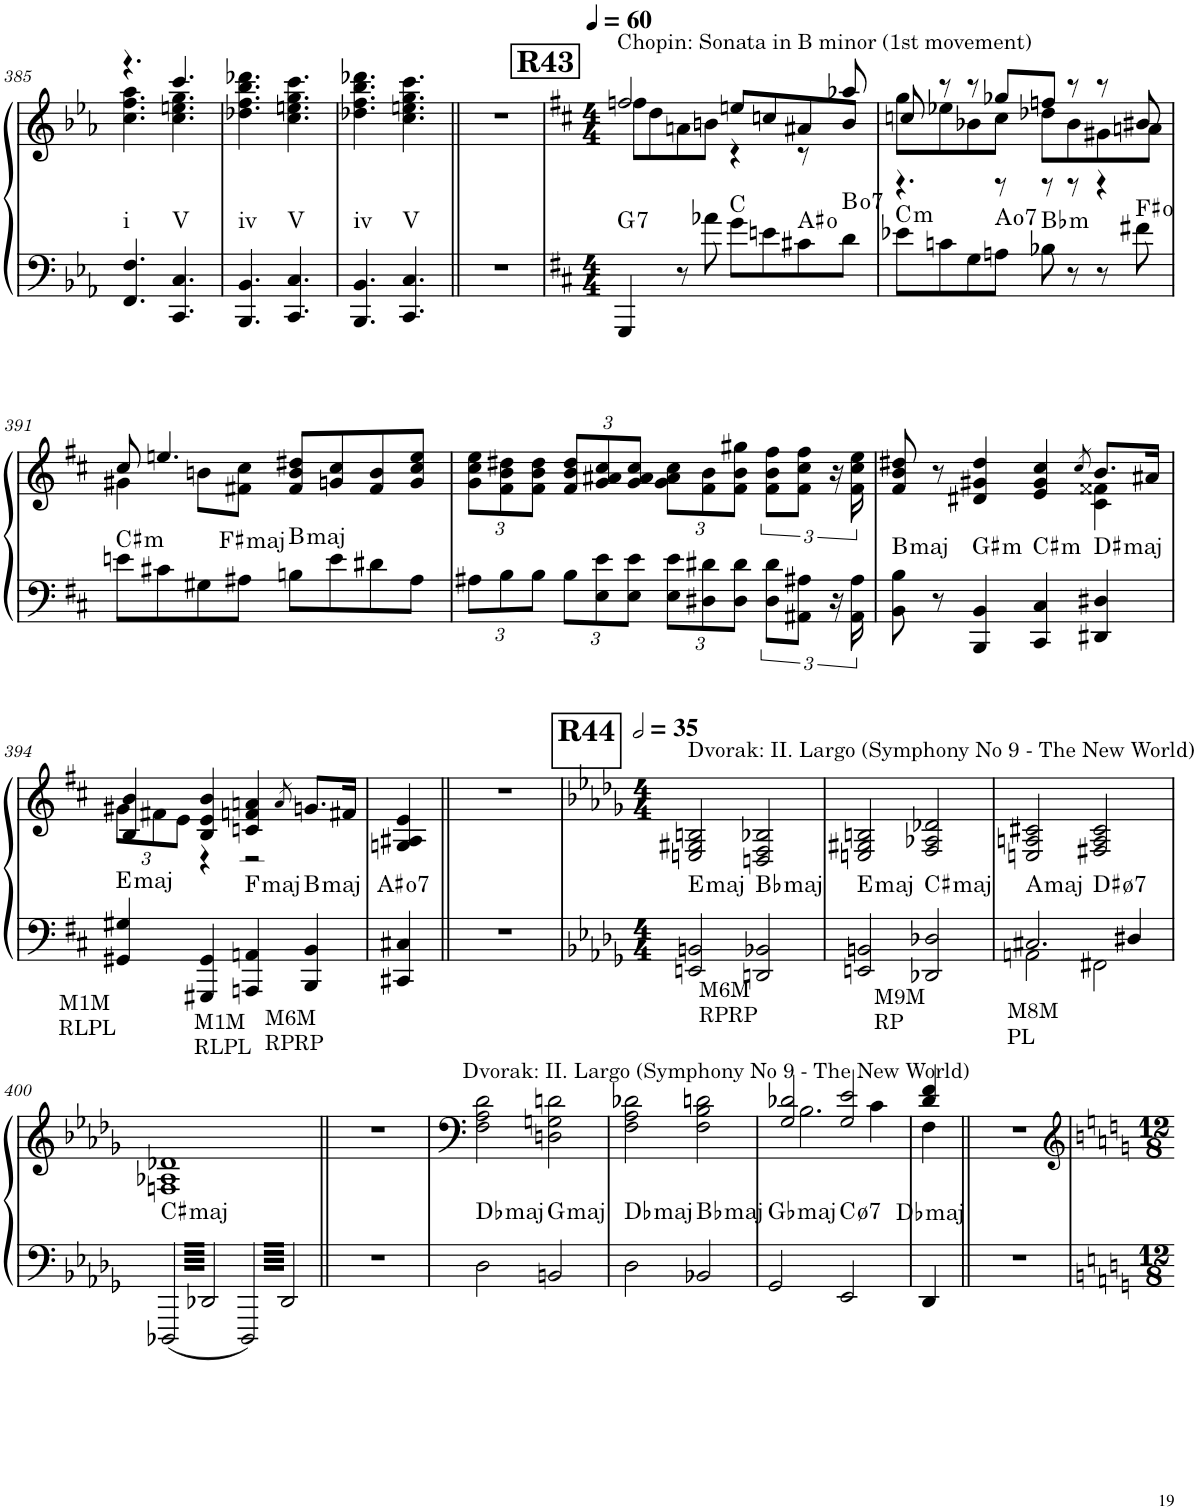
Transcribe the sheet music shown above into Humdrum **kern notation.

**kern	**kern	**harte
*part1	*part1	*part1
*staff2	*staff1	*
*I"Piano	*	*
*I'Pno.	*	*
!!LO:PB:g=z
*clefG2	*clefG2	*
*k[b-e-a-]	*k[b-e-a-]	*
*M6/8	*M6/8	*
=385	=385	=385
*	*^	*
!	!	!	!LO:H:kt=i
4.FF/ 4.F/	4.r	4.cc\ 4.ff\ 4.aa-\	N
!	!	!	!LO:H:kt=V
4.CC/ 4.C/	4.ccc/	4.cc\ 4.een\ 4.gg\	N
=386	=386	=386	=386
!	!	!	!LO:H:kt=iv
*	*v	*v	*
4.BBB-/ 4.BB-/	4.dd-X\ 4.ff\ 4.bb-\ 4.ddd-X\	N
!	!	!LO:H:kt=V
4.CC/ 4.C/	4.cc\ 4.een\ 4.gg\ 4.ccc\	N
=387	=387	=387
!	!	!LO:H:kt=iv
4.BBB-/ 4.BB-/	4.dd-X\ 4.ff\ 4.bb-\ 4.ddd-X\	N
!	!	!LO:H:kt=V
4.CC/ 4.C/	4.cc\ 4.een\ 4.gg\ 4.ccc\	N
=388||	=388||	=388||
2.r	2.r	.
=389	=389	=389
!!LO:REH:place=s1:a:B:cj:fs=14:t=R43
*k[f#c#]	*k[f#c#]	*
*M4/4	*M4/4	*
*	*MM60	*
*	*^	*
!	!LO:TX:a:t=Chopin&colon; Sonata in B minor (1st movement)	!	!LO:H:kt=7
4GGG/	2ffn/	8ff\L	G:7
.	.	8dd\	.
8r	.	8an\	.
8a-X\	.	8bn\J	.
8g\L	8een/L	4r	C:maj
8en\	8ccn/	.	.
8c#X\	8a#X/	8r	A#:dim
!	!	!	!LO:H:kt=7
8d\J	8b/J	8aa-X/	B:dim7
=390	=390	=390	=390
*	*	*^	*
!	!	!	!	!LO:H:kt=m
8e-X\L	8ccn/	8gg\L	4.r	C:min
8cn\	8r	8ee-X\	.	.
8G\	8r	8b-X\	.	.
!	!	!	!	!LO:H:kt=7
8An\J	8gg-X/L	8cc\J	8r	A:dim7
!	!	!	!	!LO:H:kt=m
8B-X\	8ffn/J	8dd-X\L	8r	Bb:min
8r	8r	8b-\	8r	.
8r	8r	8g#X\	4r	.
8f#X\	8b#X/	8an\J	.	F#:dim
*	*	*v	*v	*
!!LO:LB:g=z
=391	=391	=391	=391
!	!	!	!LO:H:kt=m
8en\L	8cc#/	4g#X\	C#:min
8c#X\	4.een/	.	.
8G#X\	.	8bn\L	.
!	!	!	!LO:H:kt=maj
8A#X\J	.	8f#X\ 8cc#\J	F#:maj
!	!	!	!LO:H:kt=maj
8Bn\L	8f#/ 8b/ 8dd#X/L	2ryy	B:maj
8e\	8gn/ 8cc#/	.	.
8d#X\	8f#/ 8b/	.	.
8A#\J	8g/ 8cc#/ 8ee/J	.	.
*	*v	*v	*
=392	=392	=392
*Xbrackettup	*Xbrackettup	*
12A#X\L	12g\ 12cc#\ 12ee\L	.
12B\	12f#\ 12b\ 12dd#X\	.
12B\J	12f#\ 12b\ 12dd#\J	.
12B\L	12f#/ 12b/ 12dd#/L	.
12E\ 12e\	12g/ 12a#X/ 12cc#/	.
12E\ 12e\J	12g/ 12a#/ 12cc#/J	.
12E\ 12e\L	12g\ 12a#\ 12cc#\L	.
12D#X\ 12d#X\	12f#\ 12b\	.
12D#\ 12d#\J	12f#\ 12b\ 12gg#X\J	.
*brackettup	*brackettup	*
12D#\ 12d#\L	12f#\ 12b\ 12ff#\L	.
12AA#X\ 12A#X\J	12f#\ 12cc#\ 12ff#\J	.
24r	24r	.
24AA#\ 24A#\	24f#\ 24cc#\ 24ee\	.
=393	=393	=393
*	*^	*
!	!	!	!LO:H:kt=maj
8BB\ 8B\	8f#/ 8b/ 8dd#X/	2.ryy	B:maj
8r	8r	.	.
!	!	!	!LO:H:kt=m
4BBB/ 4BB/	4d#X/ 4g#X/ 4dd#/	.	G#:min
!	!	!	!LO:H:kt=m
4CC#/ 4C#/	4e/ 4g#/ 4cc#/	.	C#:min
.	8qcc#/	.	.
!	!	!	!LO:H:kt=maj
4DD#X/ 4D#X/	8.b/L	4c#\ 4f##X\	D#:maj
.	16a#X/Jk	.	.
!!LO:LB:g=z	!!
=394	=394	=394	=394
*	*	*Xbrackettup	*
!LO:TX:b:t=M1M	!	!	!
!LO:TX:b:t=RLPL	!	!	!
!	!	!	!LO:H:kt=maj
4GG#X/ 4G#X/	4B/ 4b/	12g#X\L	E:maj
.	.	12f#X\	.
.	.	12e\J	.
4GGG#X/ 4GG#/	4B/ 4e/ 4b/	4r	.
!LO:TX:b:t=M1M	!	!	!
!LO:TX:b:t=RLPL	!	!	!
!	!	!	!LO:H:kt=maj
4AAAn/ 4AAn/	4cn/ 4fn/ 4an/	2r	F:maj
.	8qa/	.	.
!LO:TX:b:t=M6M	!	!	!
!LO:TX:b:t=RPRP	!	!	!
!	!	!	!LO:H:kt=maj
4BBB/ 4BB/	8.gn/L	.	B:maj
.	16f#X/Jk	.	.
*	*v	*v	*
=395	=395	=395
!	!	!LO:H:kt=7
4CC#X/ 4C#X/	4Gn/ 4A#X/ 4e/	A#:dim7
=396||	=396||	=396||
1r	1r	.
=397	=397	=397
!!LO:REH:place=s1:a:t=
!!LO:REH:place=s1:a:B:cj:fs=14:t=R44
*k[b-e-a-d-g-]	*k[b-e-a-d-g-]	*
*M4/4	*M4/4	*
*	*MM70	*
!	!LO:TX:a:t=Dvorak&colon; II. Largo (Symphony No 9 - The New World)	!LO:H:kt=maj
2EEn/ 2BBn/	2En/ 2G#X/ 2Bn/	E:maj
!LO:TX:b:t=M6M	!	!
!LO:TX:b:t=RPRP	!	!
!	!	!LO:H:kt=maj
2DDn/ 2BB-X/	2Dn/ 2F/ 2B-X/	Bb:maj
=398	=398	=398
!	!	!LO:H:kt=maj
2EEn/ 2BBn/	2En/ 2G#X/ 2Bn/	E:maj
!LO:TX:b:t=M9M	!	!
!LO:TX:b:t=RP	!	!
!	!	!LO:H:kt=maj
2DD-X/ 2D-X/	2F/ 2A-X/ 2d-X/	C#:maj
=399	=399	=399
*^	*	*
!LO:TX:b:t=M8M	!	!	!
!LO:TX:b:t=PL	!	!	!
!	!	!	!LO:H:kt=maj
2.C#X/	2AAn\	2En/ 2An/ 2c#X/	A:maj
!	!	!	!LO:H:kt=7
.	2FF#X\	2F#X/ 2A/ 2c#/	D#:hdim7
4D#X/	.	.	.
*v	*v	*	*
!!LO:LB:g=z
=400	=400	=400
!	!	!LO:H:kt=maj
6.DDD-X/	1Fn 1A-X 1d-X	C#:maj
6.DD-X/	.	.
6.DDD-/	.	.
6.DD-/	.	.
=401||	=401||	=401||
1r	1r	.
=402	=402	=402
!	!LO:TX:a:t=Dvorak&colon; II. Largo (Symphony No 9 - The New World)	!LO:H:kt=maj
2D-\	2F\ 2A-\ 2d-\	Db:maj
!	!	!LO:H:kt=maj
2BBn/	2Dn\ 2Gn\ 2dn\	G:maj
=403	=403	=403
!	!	!LO:H:kt=maj
2D-\	2F\ 2A-\ 2d-X\	Db:maj
!	!	!LO:H:kt=maj
2BB-X/	2F\ 2B-\ 2dn\	Bb:maj
=404	=404	=404
*	*^	*
!	!	!	!LO:H:kt=maj
2GG-/	2G-/ 2d-X/	2.B-\	Gb:maj
!	!	!	!LO:H:kt=7
2EE-/	2G-/ 2e-/	.	C:hdim7
.	.	4c\	.
=405	=405	=405	=405
!	!	!	!LO:H:kt=maj
4DD-/	4d-/ 4f/	4F\	Db:maj
*	*v	*v	*
=406||	=406||	=406||
1r	1r	.
=	=	=
*-	*-	*-
